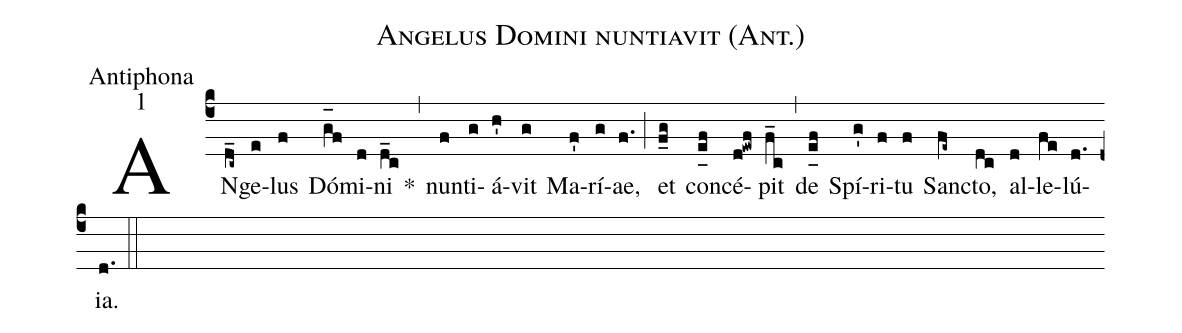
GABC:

name:Angelus Domini nuntiavit (Ant.);
office-part:Antiphona;
mode:1;
%%
(c4) AN(d_c~)ge(e)lus(f) Dó(g_[oh:h]f)mi(d)ni(d_c) *(,) nun(f)ti(g)á(h')vit(g) Ma(f')rí(g)ae,(f.) (;) et(f_g) con(e_[uh:l]f)cé(d!ewf)pit(f_c) (,) de(e_[uh:l]f) Spí(g')ri(f)tu(f) San(fe~)cto,(dc) al(d)le(fe)lú(d.){ia}.(d.) (::)
